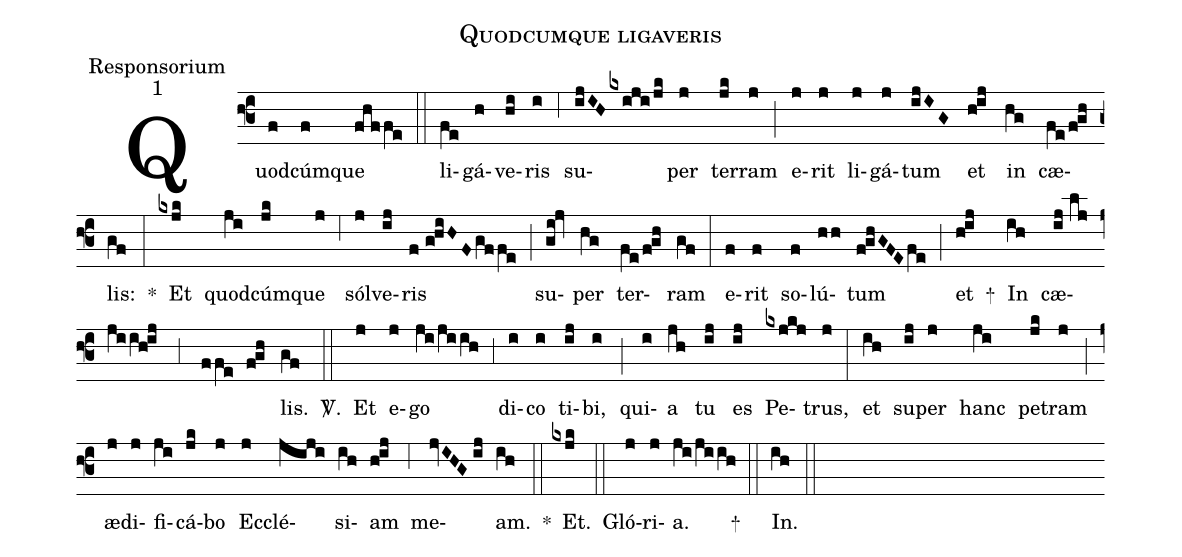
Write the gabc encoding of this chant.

name:Quodcumque ligaveris;
office-part:Responsorium;
mode:1;
%%
(f3) Quod(f)cúm(f)que(fhffe) (::) li(fe)gá(h)ve(hi)ris(i) (;6) su(ijIH/kxiji/jk)per(j) ter(jk)ram(j) (;) e(j)rit(j) li(j)gá(j)tum(ijIG) et(h!ij) in(hg) cæ(fe/f!gh)lis:(gf) *(:) Et(kxjk) quod(ji)cúm(jk)que(j) (;6) sól(j)ve(ij)ris(f//g!hiHF/gffe) (;) su(gi!jv)per(hg) ter(fe/f!gh)ram(gf) (:) e(f)rit(f) so(f)lú(hh)tum(f!ghGFE/fe) (;) et(h!ij) +() In(ih) cæ(ij//ljjiih!ij;3ffe f!gh)lis.(gf) <sp>V/</sp>.(::) Et(j) e(j)go(ji/jiih) (;3) di(i)co(i) ti(ij)bi,(i) (;) qui(i)a(jh) tu(ij) es(ij) Pe(kxjkj)trus,(j) (:) et(ih) su(ij)per(j) hanc(ji) pe(jk)tram(j) (;) æ(j)di(j)fi(ji)cá(jk)bo(j) Ec(j)clé(jiji)si(ih)am(h!ij) (;6) me(jvIHG//ij)am.(ih) *(::) Et.(kxjk) (::) Gló(j)ri(j)a.(ji/jiih) +(::) In.(ih) (::)
